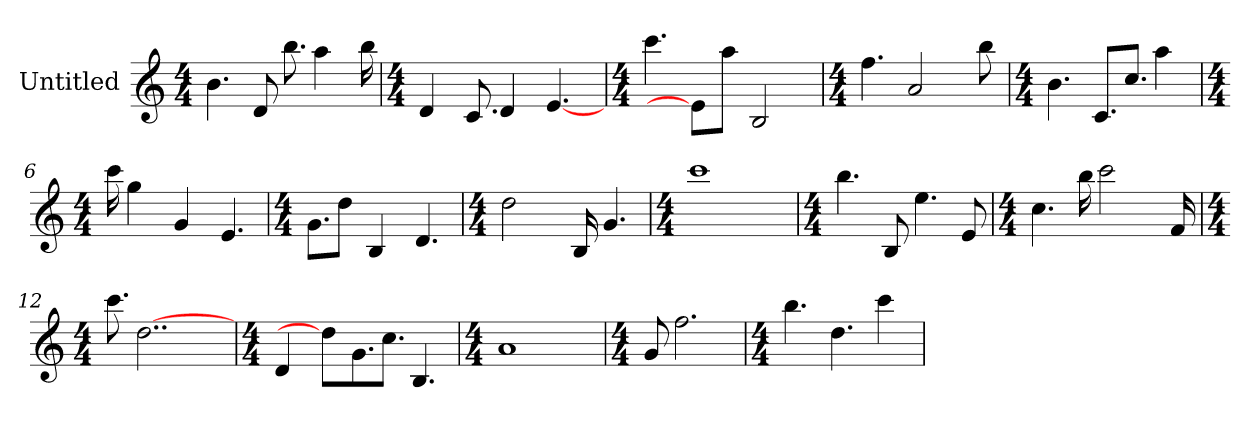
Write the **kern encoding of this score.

**kern
*part1
*staff1
*I"Untitled
*k[]
*C:
*M4/4
=1
!LO:N:vis=4.
4b
8d
!LO:N:vis=8.
8bb
4aa
16bb
=2
*k[]
*C:
*M4/4
4d
!LO:N:vis=8.
8c
4d
[4.e
=3
*k[]
*C:
*M4/4
!LO:N:vis=4.
4ccc
8eL]
8aaJ
2B
=4
*k[]
*C:
*M4/4
!LO:N:vis=4.
4ff
2a
8bb
=5
*k[]
*C:
*M4/4
!LO:N:vis=4.
4b
!LO:N:vis=8.
8cL
!LO:N:vis=8.
8ccJ
4aa
=6
*k[]
*C:
*M4/4
16ccc
4gg
4g
!LO:N:vis=4.
4e
=7
*k[]
*C:
*M4/4
!LO:N:vis=8.
8gL
8ddJ
4B
!LO:N:vis=4.
4d
=8
*k[]
*C:
*M4/4
2dd
16B
!LO:N:vis=4.
4g
=9
*k[]
*C:
*M4/4
1ccc
=10
*k[]
*C:
*M4/4
!LO:N:vis=4.
4bb
8B
!LO:N:vis=4.
4ee
8e
=11
*k[]
*C:
*M4/4
!LO:N:vis=4.
4cc
16bb
2ccc
16f
=12
*k[]
*C:
*M4/4
!LO:N:vis=8.
8ccc
[2..dd
=13
*k[]
*C:
*M4/4
4d
8ddL]
!LO:N:vis=8.
8g
!LO:N:vis=8.
8ccJ
!LO:N:vis=4.
4B
=14
*k[]
*C:
*M4/4
1a
=15
*k[]
*C:
*M4/4
8g
!LO:N:vis=2.
2ff
=16
*k[]
*C:
*M4/4
!LO:N:vis=4.
4bb
!LO:N:vis=4.
4dd
4ccc
=
*-
